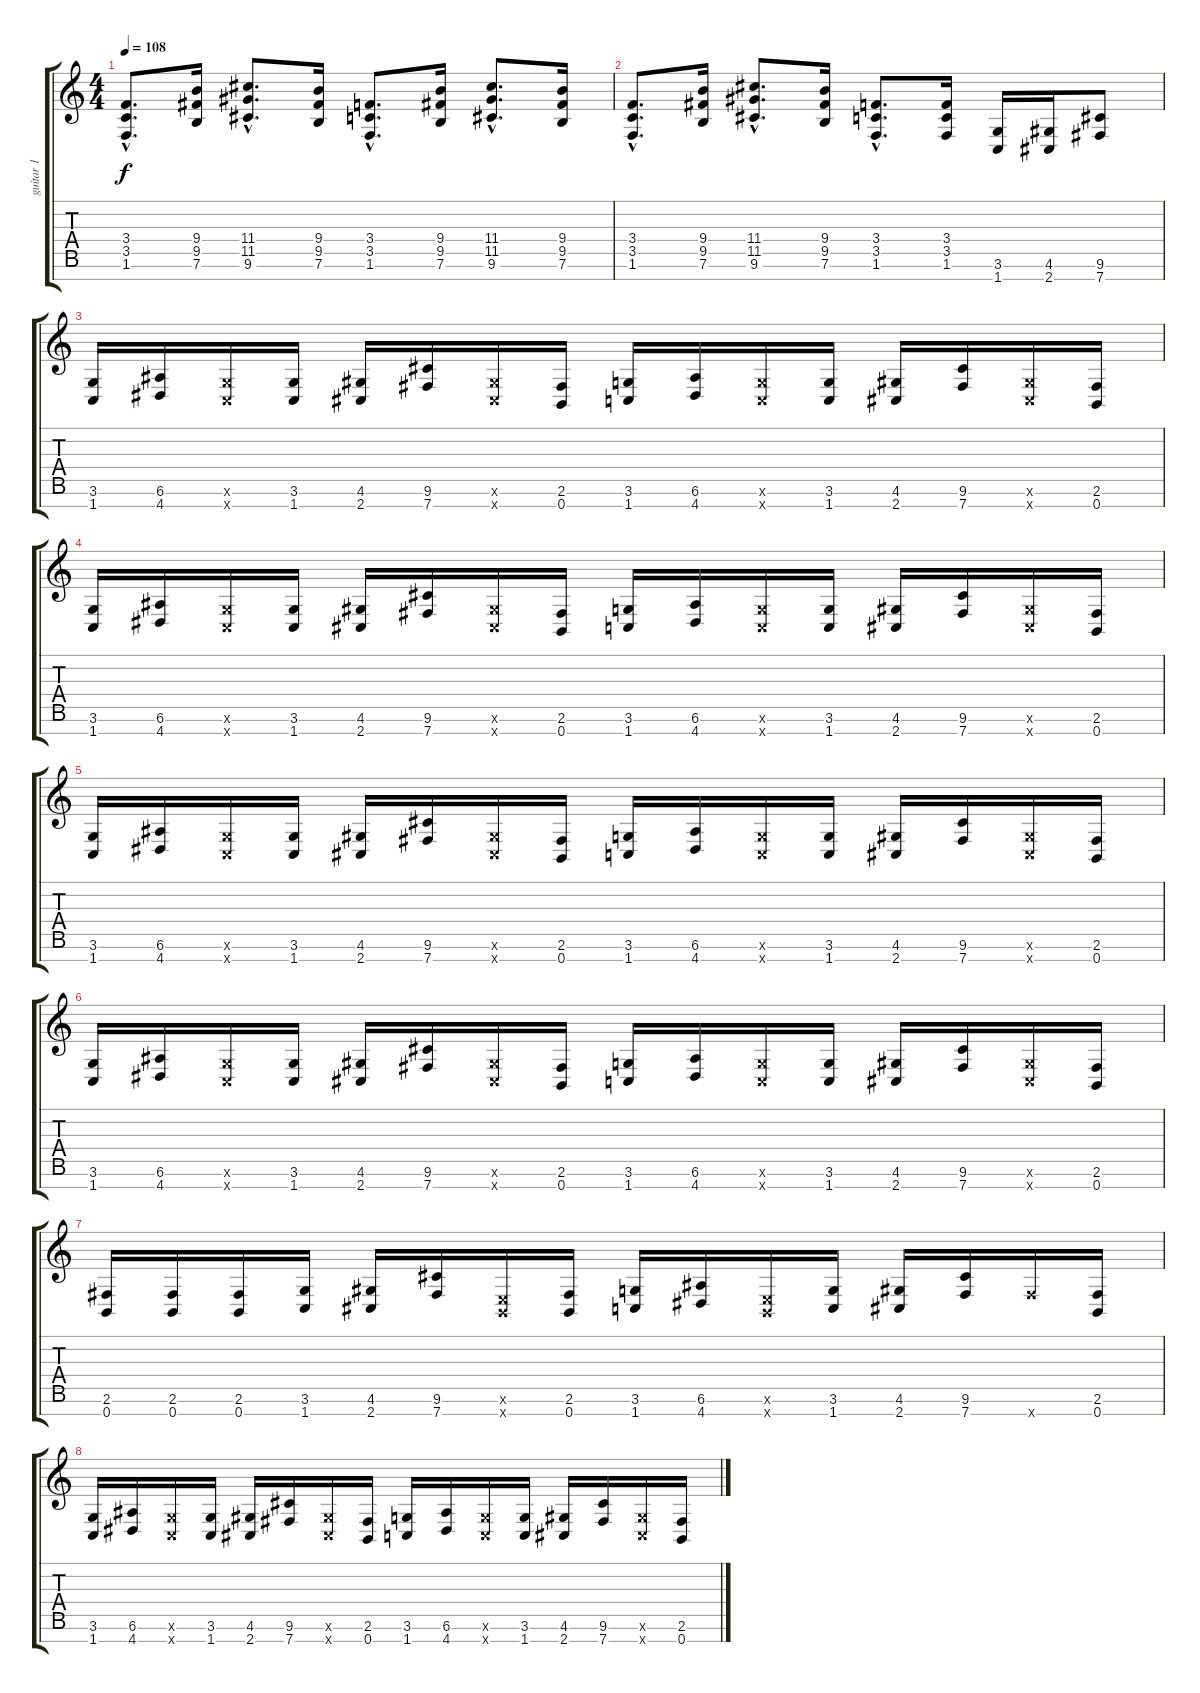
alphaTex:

\track ("guitar 1" "guitar 1") {instrument distortionguitar}
\staff {score tabs}
\tuning (E4 B3 G3 D3 A2 E2 B1) {hide}
\ts (4 4)
\tempo 108
\clef g2
\ks c
(3.4{hac} 3.5{hac} 1.6{hac}).8{d dy f} (9.4 9.5 7.6).16 (11.4{hac} 11.5{hac} 9.6{hac}).8{d} (9.4 9.5 7.6).16 (3.4{hac} 3.5{hac} 1.6{hac}).8{d} (9.4 9.5 7.6).16 (11.4{hac} 11.5{hac} 9.6{hac}).8{d} (9.4 9.5 7.6).16 |
(3.4{hac} 3.5{hac} 1.6{hac}).8{d} (9.4 9.5 7.6).16 (11.4{hac} 11.5{hac} 9.6{hac}).8{d} (9.4 9.5 7.6).16 (3.4{hac} 3.5{hac} 1.6{hac}).8{d} (3.4 3.5 1.6).16 (3.6 1.7).16 (4.6 2.7).16 (9.6 7.7).8 |
(3.6 1.7).16 (6.6 4.7).16 (3.6{x} 1.7{x}).16 (3.6 1.7).16 (4.6 2.7).16 (9.6 7.7).16 (4.6{x} 2.7{x}).16 (2.6 0.7).16 (3.6 1.7).16 (6.6 4.7).16 (3.6{x} 1.7{x}).16 (3.6 1.7).16 (4.6 2.7).16 (9.6 7.7).16 (4.6{x} 2.7{x}).16 (2.6 0.7).16 |
(3.6 1.7).16 (6.6 4.7).16 (3.6{x} 1.7{x}).16 (3.6 1.7).16 (4.6 2.7).16 (9.6 7.7).16 (4.6{x} 2.7{x}).16 (2.6 0.7).16 (3.6 1.7).16 (6.6 4.7).16 (3.6{x} 1.7{x}).16 (3.6 1.7).16 (4.6 2.7).16 (9.6 7.7).16 (4.6{x} 2.7{x}).16 (2.6 0.7).16 |
(3.6 1.7).16 (6.6 4.7).16 (3.6{x} 1.7{x}).16 (3.6 1.7).16 (4.6 2.7).16 (9.6 7.7).16 (4.6{x} 2.7{x}).16 (2.6 0.7).16 (3.6 1.7).16 (6.6 4.7).16 (3.6{x} 1.7{x}).16 (3.6 1.7).16 (4.6 2.7).16 (9.6 7.7).16 (4.6{x} 2.7{x}).16 (2.6 0.7).16 |
(3.6 1.7).16 (6.6 4.7).16 (3.6{x} 1.7{x}).16 (3.6 1.7).16 (4.6 2.7).16 (9.6 7.7).16 (4.6{x} 2.7{x}).16 (2.6 0.7).16 (3.6 1.7).16 (6.6 4.7).16 (3.6{x} 1.7{x}).16 (3.6 1.7).16 (4.6 2.7).16 (9.6 7.7).16 (4.6{x} 2.7{x}).16 (2.6 0.7).16 |
(2.6 0.7).16 (2.6 0.7).16 (2.6 0.7).16 (3.6 1.7).16 (4.6 2.7).16 (9.6 7.7).16 (0.6{x} 0.7{x}).16 (2.6 0.7).16 (3.6 1.7).16 (6.6 4.7).16 (0.6{x} 0.7{x}).16 (3.6 1.7).16 (4.6 2.7).16 (9.6 7.7).16 7.7{x}.16 (2.6 0.7).16 |
(3.6 1.7).16 (6.6 4.7).16 (3.6{x} 1.7{x}).16 (3.6 1.7).16 (4.6 2.7).16 (9.6 7.7).16 (4.6{x} 2.7{x}).16 (2.6 0.7).16 (3.6 1.7).16 (6.6 4.7).16 (3.6{x} 1.7{x}).16 (3.6 1.7).16 (4.6 2.7).16 (9.6 7.7).16 (4.6{x} 2.7{x}).16 (2.6 0.7).16
